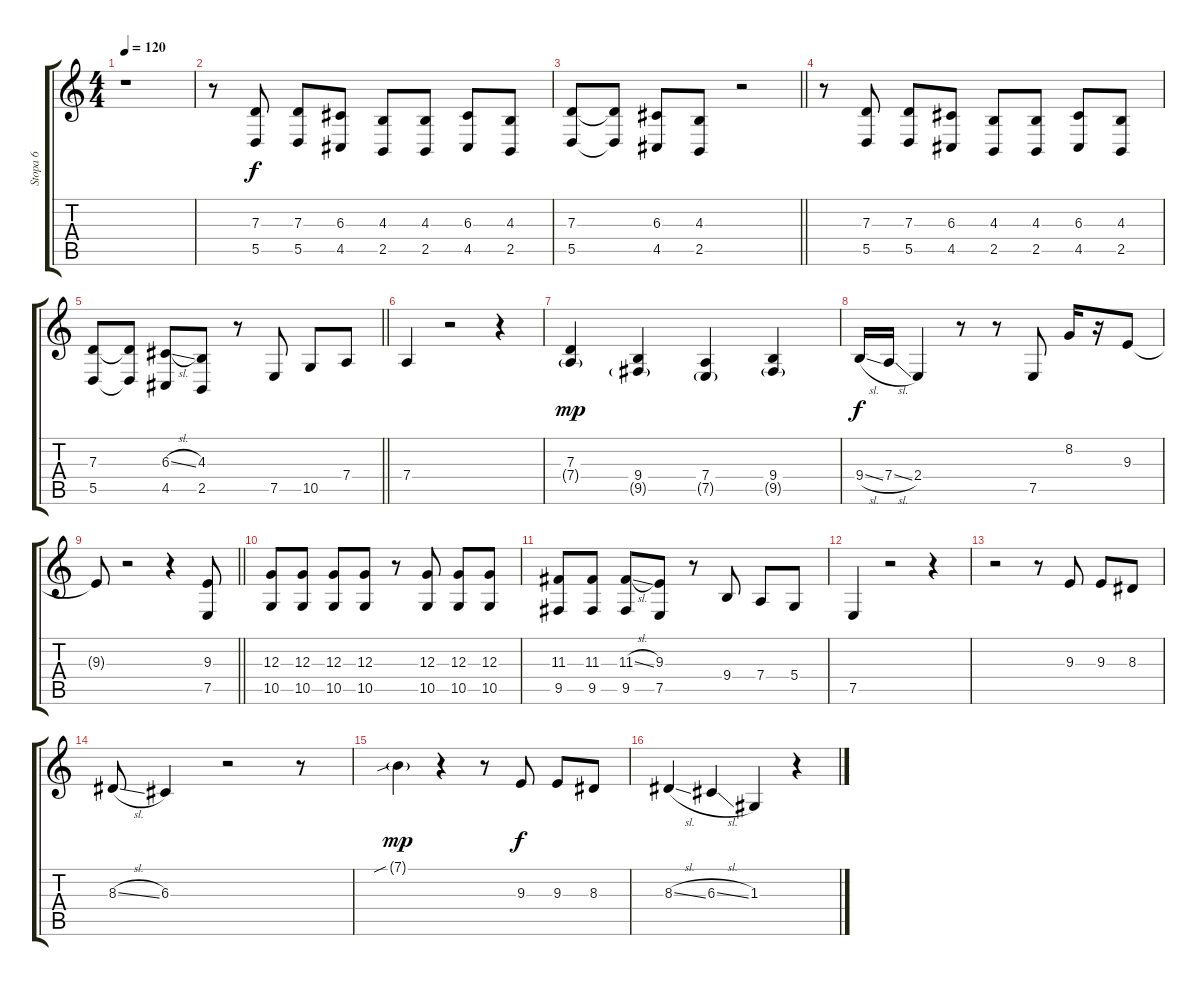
\track ("Stopa 6" "Stopa 6") {instrument tenorsax}
\staff {score tabs}
\tuning (E4 B3 G3 D3 A2 E2) {hide}
\ts (4 4)
\tempo 120
\clef g2
\ks c
r.1{dy f} |
r.8 (7.3 5.5).8 (7.3 5.5).8 (6.3 4.5).8 (4.3 2.5).8 (4.3 2.5).8 (6.3 4.5).8 (4.3 2.5).8 |
\barLineRight lightlight
(7.3 5.5).8 (7.3{t} 5.5{t}).8 (6.3 4.5).8 (4.3 2.5).8 r.2 |
r.8 (7.3 5.5).8 (7.3 5.5).8 (6.3 4.5).8 (4.3 2.5).8 (4.3 2.5).8 (6.3 4.5).8 (4.3 2.5).8 |
\barLineRight lightlight
(7.3 5.5).8 (7.3{t} 5.5{t}).8 (6.3{sl} 4.5).8 (4.3 2.5).8 r.8 7.5.8 10.5.8 7.4.8 |
7.4.4 r.2 r.4 |
(7.3 7.4{g}).4{dy mp} (9.4 9.5{g}).4 (7.4 7.5{g}).4 (9.4 9.5{g}).4 |
9.4{sl}.16{dy f} 7.4{sl}.16 2.4.4 r.8 r.8 7.5.8 8.2.16 r.16 9.3.8 |
\barLineRight lightlight
9.3{t}.8 r.2 r.4 (9.3 7.5).8 |
(12.3 10.5).8 (12.3 10.5).8 (12.3 10.5).8 (12.3 10.5).8 r.8 (12.3 10.5).8 (12.3 10.5).8 (12.3 10.5).8 |
(11.3 9.5).8 (11.3 9.5).8 (11.3{sl} 9.5).8 (9.3 7.5).8 r.8 9.4.8 7.4.8 5.4.8 |
7.5.4 r.2 r.4 |
r.2 r.8 9.3.8 9.3.8 8.3.8 |
8.3{sl}.8 6.3.4 r.2 r.8 |
7.1{sib g}.4{dy mp} r.4 r.8 9.3.8{dy f} 9.3.8 8.3.8 |
8.3{sl}.4 6.3{sl}.4 1.3.4 r.4
